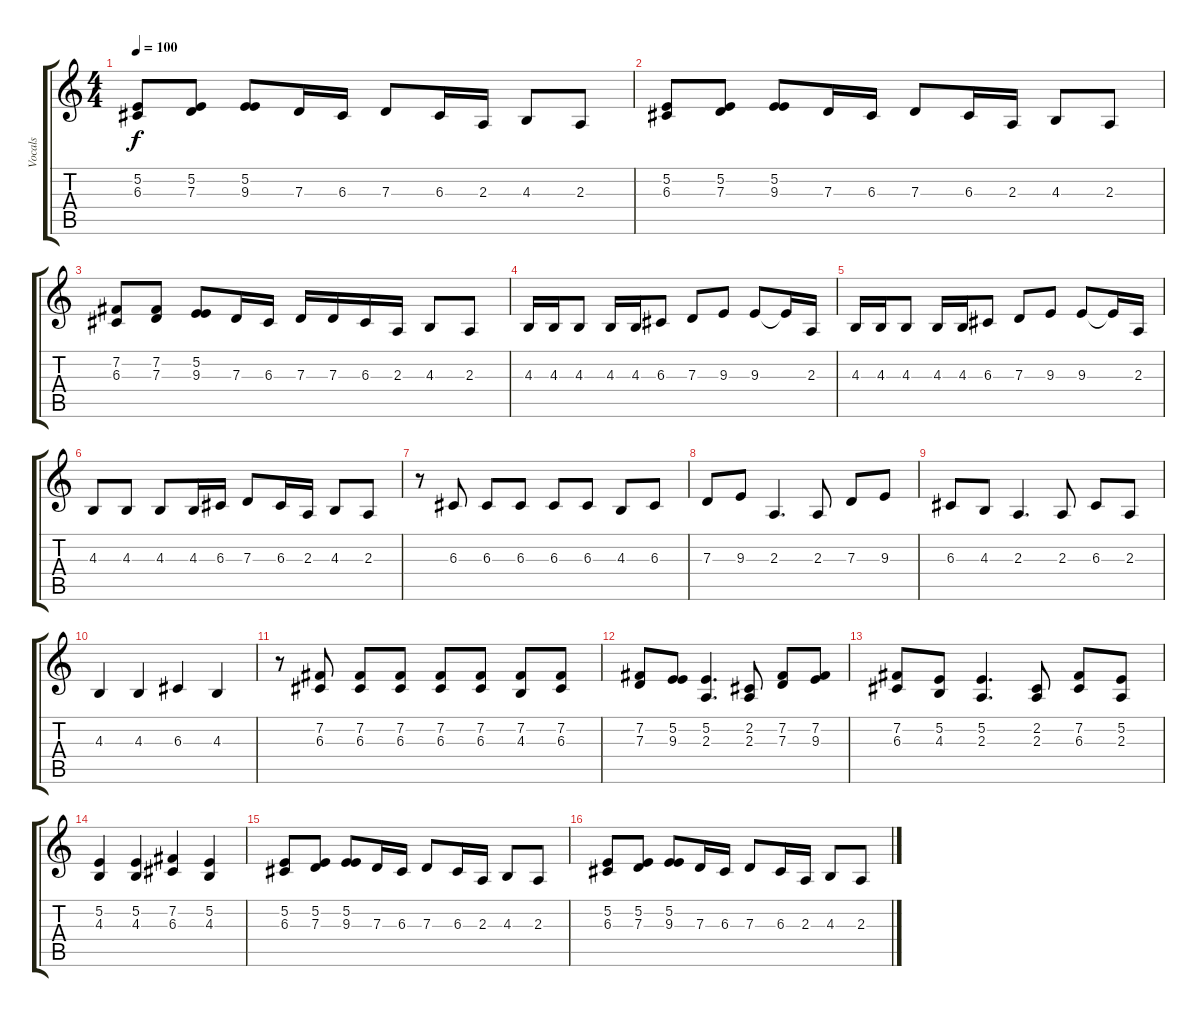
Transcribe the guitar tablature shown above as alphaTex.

\track ("Vocals" "Vocals") {instrument tenorsax}
\staff {score tabs}
\tuning (E4 B3 G3 D3 A2 E2) {hide}
\ts (4 4)
\tempo 100
\clef g2
\ks c
(5.2 6.3).8{dy f} (5.2 7.3).8 (5.2 9.3).8 7.3.16 6.3.16 7.3.8 6.3.16 2.3.16 4.3.8 2.3.8 |
(5.2 6.3).8 (5.2 7.3).8 (5.2 9.3).8 7.3.16 6.3.16 7.3.8 6.3.16 2.3.16 4.3.8 2.3.8 |
(7.2 6.3).8 (7.2 7.3).8 (5.2 9.3).8 7.3.16 6.3.16 7.3.16 7.3.16 6.3.16 2.3.16 4.3.8 2.3.8 |
4.3.16 4.3.16 4.3.8 4.3.16 4.3.16 6.3.8 7.3.8 9.3.8 9.3.8 9.3{t}.16 2.3.16 |
4.3.16 4.3.16 4.3.8 4.3.16 4.3.16 6.3.8 7.3.8 9.3.8 9.3.8 9.3{t}.16 2.3.16 |
4.3.8 4.3.8 4.3.8 4.3.16 6.3.16 7.3.8 6.3.16 2.3.16 4.3.8 2.3.8 |
r.8 6.3.8 6.3.8 6.3.8 6.3.8 6.3.8 4.3.8 6.3.8 |
7.3.8 9.3.8 2.3.4{d} 2.3.8 7.3.8 9.3.8 |
6.3.8 4.3.8 2.3.4{d} 2.3.8 6.3.8 2.3.8 |
4.3.4 4.3.4 6.3.4 4.3.4 |
r.8 (7.2 6.3).8 (7.2 6.3).8 (7.2 6.3).8 (7.2 6.3).8 (7.2 6.3).8 (7.2 4.3).8 (7.2 6.3).8 |
(7.2 7.3).8 (5.2 9.3).8 (5.2 2.3).4{d} (2.2 2.3).8 (7.2 7.3).8 (7.2 9.3).8 |
(7.2 6.3).8 (5.2 4.3).8 (5.2 2.3).4{d} (2.2 2.3).8 (7.2 6.3).8 (5.2 2.3).8 |
(5.2 4.3).4 (5.2 4.3).4 (7.2 6.3).4 (5.2 4.3).4 |
(5.2 6.3).8 (5.2 7.3).8 (5.2 9.3).8 7.3.16 6.3.16 7.3.8 6.3.16 2.3.16 4.3.8 2.3.8 |
(5.2 6.3).8 (5.2 7.3).8 (5.2 9.3).8 7.3.16 6.3.16 7.3.8 6.3.16 2.3.16 4.3.8 2.3.8
